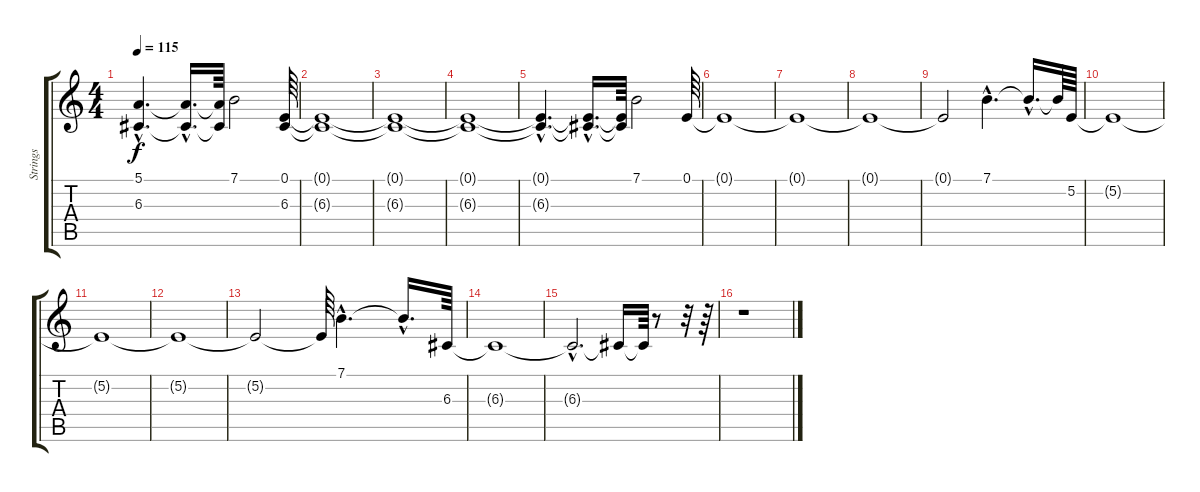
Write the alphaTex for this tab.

\track ("Strings             " "Strings   ") {instrument acousticgrandpiano}
\staff {score tabs}
\tuning (E4 B3 G3 D3 A2 E2) {hide}
\ts (4 4)
\tempo 115
\clef g2
\ks c
(5.1{hac t} 6.3{hac t}).4{d dy f} (5.1{hac t} 6.3{hac t}).16{d} (5.1{t} 6.3{t}).64 7.1.2 (0.1 6.3).64 |
(0.1{t} 6.3{t}).1 |
(0.1{t} 6.3{t}).1 |
(0.1{t} 6.3{t}).1 |
(0.1{hac t} 6.3{hac t}).4{d} (0.1{hac t} 6.3{hac t}).16{d} (0.1{t} 6.3{t}).64 7.1.2 0.1.64 |
0.1{t}.1 |
0.1{t}.1 |
0.1{t}.1 |
0.1{t}.2 7.1{hac}.4{d} 7.1{hac t}.16{d} 7.1{t}.64 5.2.64 |
5.2{t}.1 |
5.2{t}.1 |
5.2{t}.1 |
5.2{t}.2 5.2{t}.64 7.1{hac}.4{d} 7.1{hac t}.16{d} 6.3.64 |
6.3{t}.1 |
6.3{hac t}.2{d} 6.3{t}.16 6.3{t}.64 r.8 r.32 r.64 |
r.1
